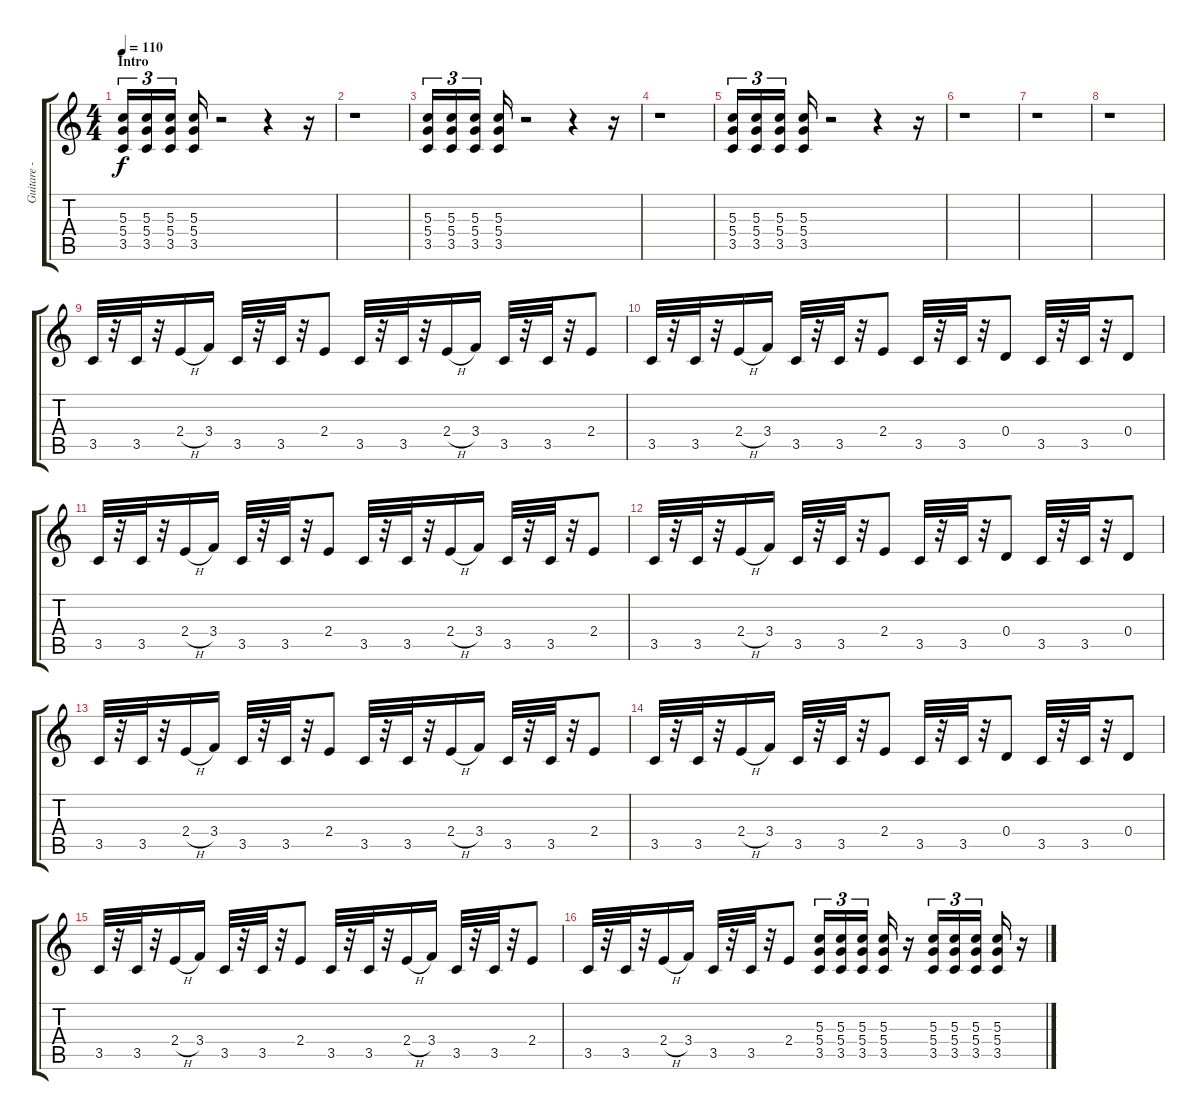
\track ("Guitare - Tom DeLonge" "Guitare - ") {instrument distortionguitar}
\staff {score tabs}
\tuning (E4 B3 G3 D3 A2 E2) {hide}
\ts (4 4)
\section ("" "Intro")
\tempo 110
\clef g2
\ks c
(5.3 5.4 3.5).16{tu (3 2) dy f instrument distortionguitar} (5.3 5.4 3.5).16{tu (3 2)} (5.3 5.4 3.5).16{tu (3 2)} (5.3 5.4 3.5).16 r.2 r.4 r.16 |
r.1 |
(5.3 5.4 3.5).16{tu (3 2)} (5.3 5.4 3.5).16{tu (3 2)} (5.3 5.4 3.5).16{tu (3 2)} (5.3 5.4 3.5).16 r.2 r.4 r.16 |
r.1 |
(5.3 5.4 3.5).16{tu (3 2)} (5.3 5.4 3.5).16{tu (3 2)} (5.3 5.4 3.5).16{tu (3 2)} (5.3 5.4 3.5).16 r.2 r.4 r.16 |
r.1 |
r.1 |
r.1 |
3.5.32 r.32 3.5.32 r.32 2.4{h}.16 3.4.16 3.5.32 r.32 3.5.32 r.32 2.4.8 3.5.32 r.32 3.5.32 r.32 2.4{h}.16 3.4.16 3.5.32 r.32 3.5.32 r.32 2.4.8 |
3.5.32 r.32 3.5.32 r.32 2.4{h}.16 3.4.16 3.5.32 r.32 3.5.32 r.32 2.4.8 3.5.32 r.32 3.5.32 r.32 0.4.8 3.5.32 r.32 3.5.32 r.32 0.4.8 |
3.5.32 r.32 3.5.32 r.32 2.4{h}.16 3.4.16 3.5.32 r.32 3.5.32 r.32 2.4.8 3.5.32 r.32 3.5.32 r.32 2.4{h}.16 3.4.16 3.5.32 r.32 3.5.32 r.32 2.4.8 |
3.5.32 r.32 3.5.32 r.32 2.4{h}.16 3.4.16 3.5.32 r.32 3.5.32 r.32 2.4.8 3.5.32 r.32 3.5.32 r.32 0.4.8 3.5.32 r.32 3.5.32 r.32 0.4.8 |
3.5.32 r.32 3.5.32 r.32 2.4{h}.16 3.4.16 3.5.32 r.32 3.5.32 r.32 2.4.8 3.5.32 r.32 3.5.32 r.32 2.4{h}.16 3.4.16 3.5.32 r.32 3.5.32 r.32 2.4.8 |
3.5.32 r.32 3.5.32 r.32 2.4{h}.16 3.4.16 3.5.32 r.32 3.5.32 r.32 2.4.8 3.5.32 r.32 3.5.32 r.32 0.4.8 3.5.32 r.32 3.5.32 r.32 0.4.8 |
3.5.32 r.32 3.5.32 r.32 2.4{h}.16 3.4.16 3.5.32 r.32 3.5.32 r.32 2.4.8 3.5.32 r.32 3.5.32 r.32 2.4{h}.16 3.4.16 3.5.32 r.32 3.5.32 r.32 2.4.8 |
3.5.32 r.32 3.5.32 r.32 2.4{h}.16 3.4.16 3.5.32 r.32 3.5.32 r.32 2.4.8 (5.3 5.4 3.5).16{tu (3 2)} (5.3 5.4 3.5).16{tu (3 2)} (5.3 5.4 3.5).16{tu (3 2)} (5.3 5.4 3.5).16 r.16 (5.3 5.4 3.5).16{tu (3 2)} (5.3 5.4 3.5).16{tu (3 2)} (5.3 5.4 3.5).16{tu (3 2)} (5.3 5.4 3.5).16 r.16
